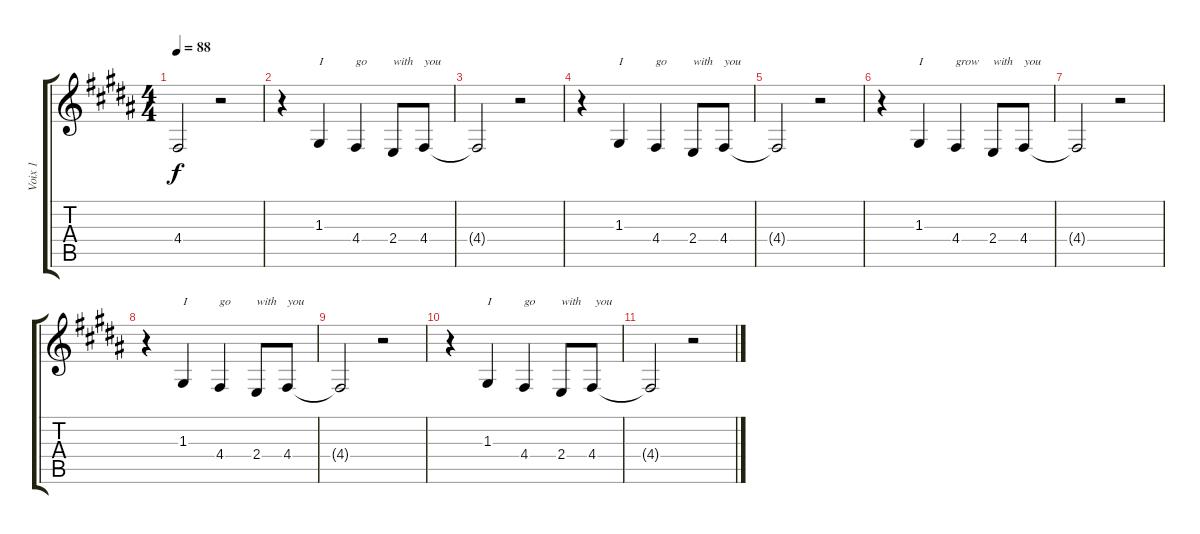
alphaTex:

\track ("Voix 1" "Voix 1") {instrument baritonesax}
\staff {score tabs}
\tuning (E4 B3 G3 D3 A2 E2) {hide}
\ts (4 4)
\tempo 88
\clef g2
\ks b
4.4{t}.2{dy f} r.2 |
r.4 1.3.4{txt "I"} 4.4.4{txt "go"} 2.4.8{txt "with"} 4.4.8{txt "you"} |
4.4{t}.2 r.2 |
r.4 1.3.4{txt "I"} 4.4.4{txt "go"} 2.4.8{txt "with"} 4.4.8{txt "you"} |
4.4{t}.2 r.2 |
r.4 1.3.4{txt "I"} 4.4.4{txt "grow"} 2.4.8{txt "with"} 4.4.8{txt "you"} |
4.4{t}.2 r.2 |
r.4{volume 0} 1.3.4{txt "I"} 4.4.4{txt "go"} 2.4.8{txt "with"} 4.4.8{txt "you"} |
4.4{t}.2 r.2 |
r.4 1.3.4{txt "I"} 4.4.4{txt "go"} 2.4.8{txt "with"} 4.4.8{txt " you"} |
4.4{t}.2 r.2
